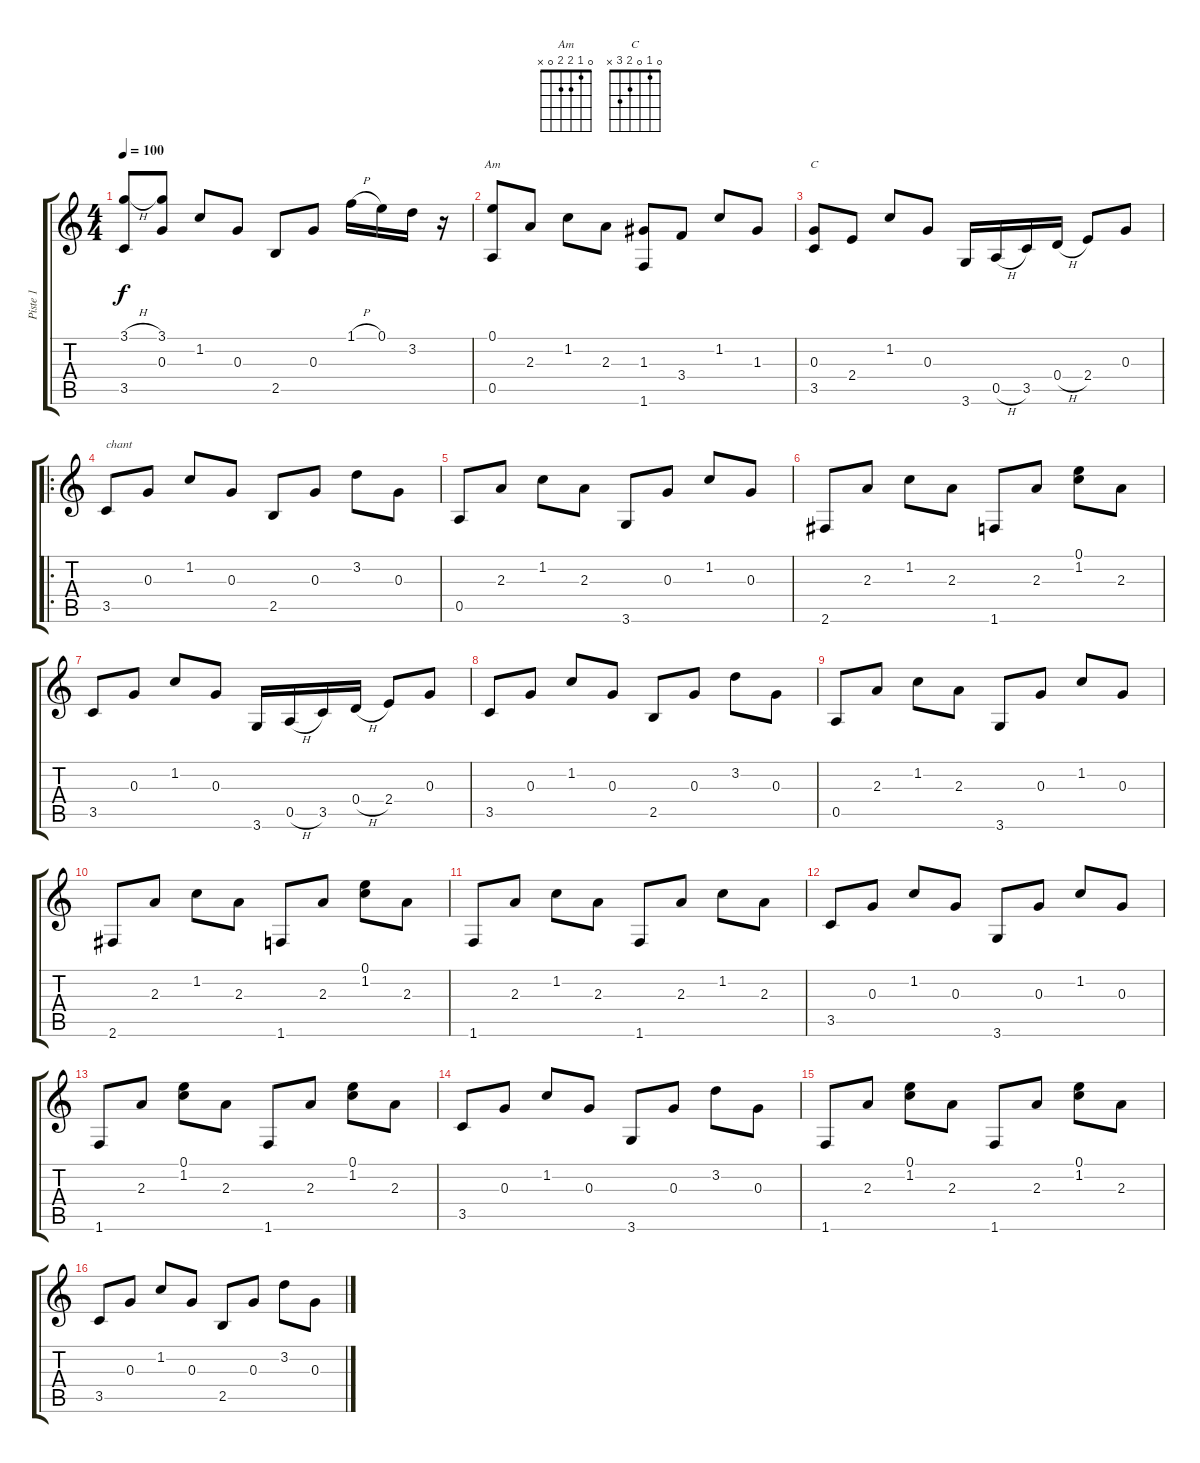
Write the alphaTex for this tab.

\track ("Piste 1" "Piste 1") {instrument electricguitarjazz}
\staff {score tabs}
\tuning (E4 B3 G3 D3 A2 E2) {hide}
\chord ("Am" 0 1 2 2 0 x)
\chord ("C" 0 1 0 2 3 x)
\ts (4 4)
\tempo 100
\clef g2
\ks c
(3.1{h} 3.5).8{dy f instrument electricguitarjazz} (3.1 0.3).8 1.2.8 0.3.8 2.5.8 0.3.8 1.1{h}.16 0.1.16 3.2.16 r.16 |
(0.1 0.5).8{ch "Am"} 2.3.8 1.2.8 2.3.8 (1.3 1.6).8 3.4.8 1.2.8 1.3.8 |
(0.3 3.5).8{ch "C"} 2.4.8 1.2.8 0.3.8 3.6.16 0.5{h}.16 3.5.16 0.4{h}.16 2.4.8 0.3.8 |
\ro
3.5.8{txt "chant"} 0.3.8 1.2.8 0.3.8 2.5.8 0.3.8 3.2.8 0.3.8 |
0.5.8 2.3.8 1.2.8 2.3.8 3.6.8 0.3.8 1.2.8 0.3.8 |
2.6.8 2.3.8 1.2.8 2.3.8 1.6.8 2.3.8 (0.1 1.2).8 2.3.8 |
3.5.8 0.3.8 1.2.8 0.3.8 3.6.16 0.5{h}.16 3.5.16 0.4{h}.16 2.4.8 0.3.8 |
3.5.8 0.3.8 1.2.8 0.3.8 2.5.8 0.3.8 3.2.8 0.3.8 |
0.5.8 2.3.8 1.2.8 2.3.8 3.6.8 0.3.8 1.2.8 0.3.8 |
2.6.8 2.3.8 1.2.8 2.3.8 1.6.8 2.3.8 (0.1 1.2).8 2.3.8 |
1.6.8 2.3.8 1.2.8 2.3.8 1.6.8 2.3.8 1.2.8 2.3.8 |
3.5.8 0.3.8 1.2.8 0.3.8 3.6.8 0.3.8 1.2.8 0.3.8 |
1.6.8 2.3.8 (0.1 1.2).8 2.3.8 1.6.8 2.3.8 (0.1 1.2).8 2.3.8 |
3.5.8 0.3.8 1.2.8 0.3.8 3.6.8 0.3.8 3.2.8 0.3.8 |
1.6.8 2.3.8 (0.1 1.2).8 2.3.8 1.6.8 2.3.8 (0.1 1.2).8 2.3.8 |
3.5.8 0.3.8 1.2.8 0.3.8 2.5.8 0.3.8 3.2.8 0.3.8
